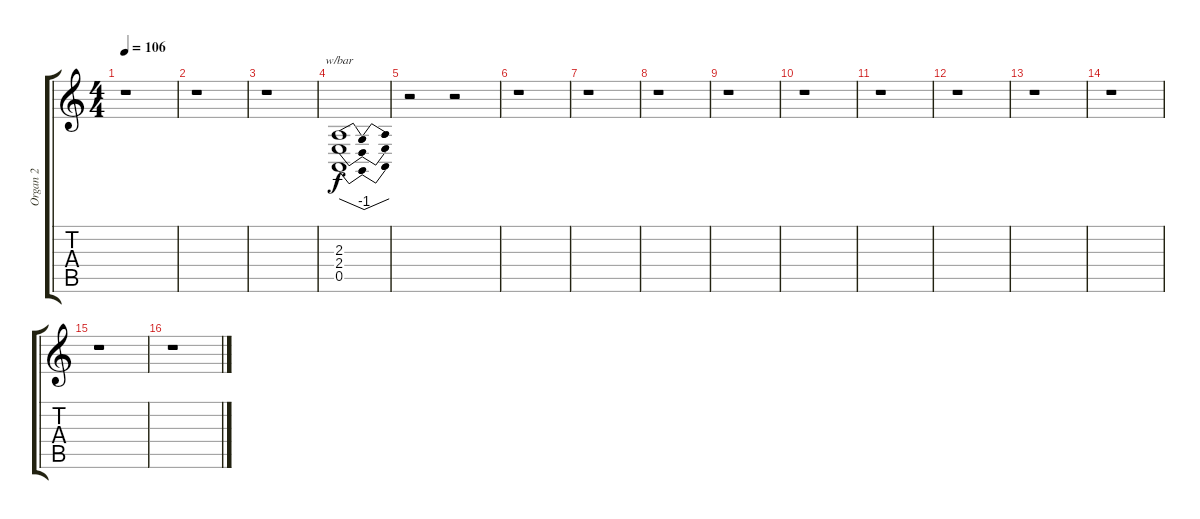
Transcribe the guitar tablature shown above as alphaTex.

\track ("Organ 2" "Organ 2") {instrument lead2sawtooth}
\staff {score tabs}
\tuning (E4 B3 G3 D3 A2 E2) {hide}
\ts (4 4)
\tempo 106
\clef g2
\ks c
r.1{dy f} |
r.1 |
r.1 |
(2.3 2.4 0.5).1{tbe (dip default 0 0 30 -4 60 0)} |
r.2 r.2 |
r.1 |
r.1 |
r.1 |
r.1 |
r.1 |
r.1 |
r.1 |
r.1 |
r.1 |
r.1 |
r.1
